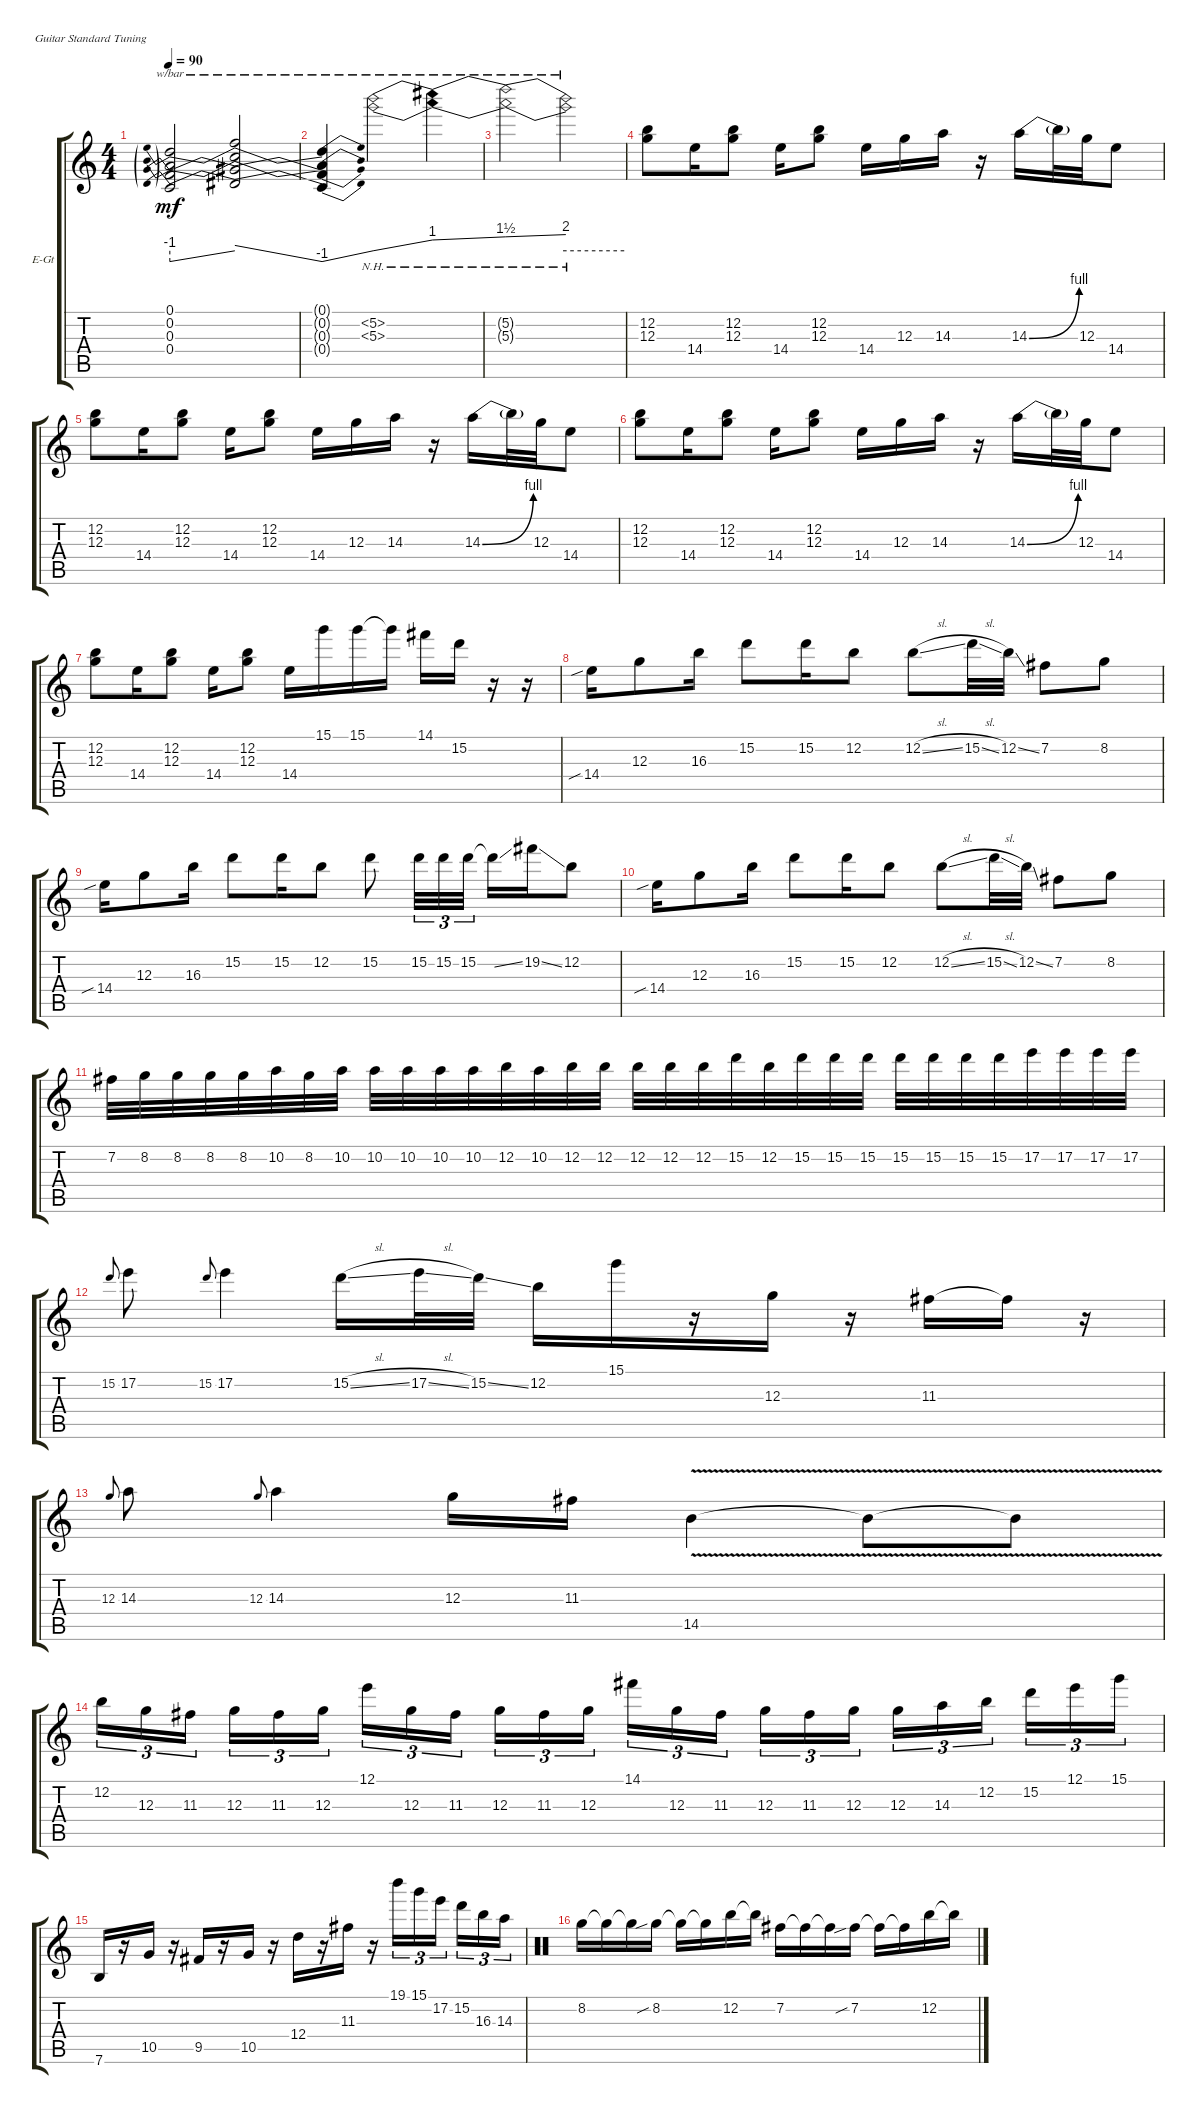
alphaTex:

\defaultSystemsLayout 4
\bracketExtendMode groupsimilarinstruments
\firstSystemTrackNameOrientation horizontal
\otherSystemsTrackNameOrientation horizontal
\track ("Electric Guitar" "E-Gt") {instrument overdrivenguitar}
\staff {score tabs}
\tuning (E4 B3 G3 D3 A2 E2)
\ts (4 4)
\tempo 90
\clef g2
\ks c
(0.4 0.3 0.2 0.1).2{tbe (predivedive default 0 -4 1.7999999999999998 0) dy mf instrument overdrivenguitar} (0.4{t} 0.3{t} 0.2{t} 0.1{t}).2{tbe (dive default 0 2 6.6 -4)} |
\scale
0.485477 (0.1{t} 0.2{t} 0.3{t} 0.4{t}).4{tbe (dive default 0 -4 46.199999999999996 0)} (5.2{nh} 5.3{nh}).2{tbe (dive default 0 0 45.6 4)} (5.2{nh t} 5.3{nh t}).4{tbe (dive default 0 4 59.4 6)} |
(5.2{nh t} 5.3{nh t}).2{tbe (dive default 0 6 59.4 8)} (5.3{nh t} 5.2{nh t}).2{tbe (hold default 0 0 60 0)} |
\scale
0.257261 (12.3 12.2).8 14.4.16 (12.3 12.2).8 14.4.16 (12.3 12.2).8 14.4.16 12.3.16 14.3.16 r.16 14.3{be (bend 0 0 53.4 4)}.16 14.3{t}.32 12.3.32 14.4.8 |
\scale
0.257261 (12.3 12.2).8 14.4.16 (12.3 12.2).8 14.4.16 (12.3 12.2).8 14.4.16 12.3.16 14.3.16 r.16 14.3{be (bend 0 0 53.4 4)}.16 14.3{t}.32 12.3.32 14.4.8 |
\scale
0.333333 (12.3 12.2).8 14.4.16 (12.3 12.2).8 14.4.16 (12.3 12.2).8 14.4.16 12.3.16 14.3.16 r.16 14.3{be (bend 0 0 53.4 4)}.16 14.3{t}.32 12.3.32 14.4.8 |
\scale
0.333333 (12.3 12.2).8 14.4.16 (12.3 12.2).8 14.4.16 (12.3 12.2).8 14.4.16 15.1.16 15.1.16 15.1{t}.16 14.1.16 15.2.16 r.16 r.16 |
\scale
0.333333 14.4{sib}.16 12.3.8 16.3.16 15.2.8 15.2.16 12.2.8 12.2{sl}.8 15.2{sl}.32 12.2{ss}.32 7.2.8 8.2.8 |
\scale
0.333333 14.4{sib}.16 12.3.8 16.3.16 15.2.8 15.2.16 12.2.8 15.2.8 15.2.32{tu (3 2)} 15.2.32{tu (3 2)} 15.2.32{tu (3 2)} 15.2{ss t}.16 19.2{ss}.16 12.2.8 |
\scale
0.333333 14.4{sib}.16 12.3.8 16.3.16 15.2.8 15.2.16 12.2.8 12.2{sl}.8 15.2{sl}.32 12.2{ss}.32 7.2.8 8.2.8 |
\scale
0.333333 7.2.32 8.2.32 8.2.32 8.2.32 8.2.32 10.2.32 8.2.32 10.2.32 10.2.32 10.2.32 10.2.32 10.2.32 12.2.32 10.2.32 12.2.32 12.2.32 12.2.32 12.2.32 12.2.32 15.2.32 12.2.32 15.2.32 15.2.32 15.2.32 15.2.32 15.2.32 15.2.32 15.2.32 17.2.32 17.2.32 17.2.32 17.2.32 |
\scale
0.333333 15.2.8{gr onbeat} 17.2.8 15.2.8{gr onbeat} 17.2.4 15.2{sl}.16 17.2{sl}.32 15.2{ss}.32 12.2.16 15.1.16 r.16 12.3.16 r.16 11.3.16 11.3{t}.16 r.16 |
\scale
0.333333 12.3.8{gr onbeat} 14.3.8 12.3.8{gr onbeat} 14.3.4 12.3.16 11.3.16 14.5{v}.4 14.5{v t}.8 14.5{v t}.8 |
\scale
0.333333 12.2.16{tu (3 2)} 12.3.16{tu (3 2)} 11.3.16{tu (3 2)} 12.3.16{tu (3 2)} 11.3.16{tu (3 2)} 12.3.16{tu (3 2)} 12.1.16{tu (3 2)} 12.3.16{tu (3 2)} 11.3.16{tu (3 2)} 12.3.16{tu (3 2)} 11.3.16{tu (3 2)} 12.3.16{tu (3 2)} 14.1.16{tu (3 2)} 12.3.16{tu (3 2)} 11.3.16{tu (3 2)} 12.3.16{tu (3 2)} 11.3.16{tu (3 2)} 12.3.16{tu (3 2)} 12.3.16{tu (3 2)} 14.3.16{tu (3 2)} 12.2.16{tu (3 2)} 15.2.16{tu (3 2)} 12.1.16{tu (3 2)} 15.1.16{tu (3 2)} |
7.6.16 r.16 10.5.16 r.16 9.5.16 r.16 10.5.16 r.16 12.4.16 r.16 11.3.16 r.16 19.1.16{tu (3 2)} 15.1.16{tu (3 2)} 17.2.16{tu (3 2)} 15.2.16{tu (3 2)} 16.3.16{tu (3 2)} 14.3.16{tu (3 2)} |
\clef neutral
8.2.16 8.2{t}.16 8.2{t}.16 8.2{sib}.16 8.2{t}.16 8.2{t}.16 12.2.16 12.2{t}.16 7.2.16 7.2{t}.16 7.2{t}.16 7.2{sib}.16 7.2{t}.16 7.2{t}.16 12.2.16 12.2{t}.16
